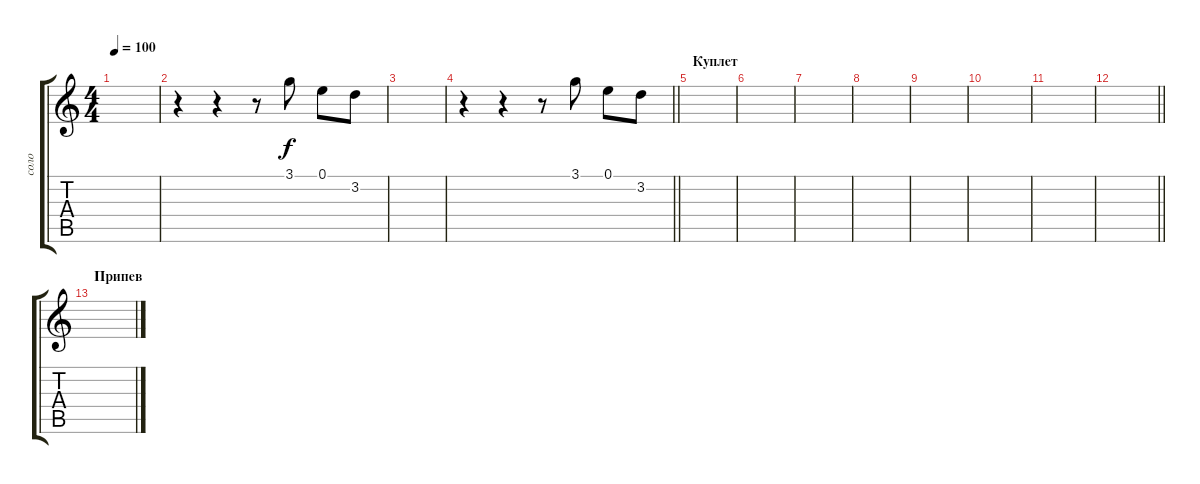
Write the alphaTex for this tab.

\track ("соло" "соло") {instrument distortionguitar}
\staff {score tabs}
\tuning (E4 B3 G3 D3 A2 E2) {hide}
\ts (4 4)
\tempo 100
\clef g2
\ks c
|
r.4 r.4 r.8 3.1.8 0.1.8 3.2.8 |
|
\barLineRight lightlight
r.4 r.4 r.8 3.1.8 0.1.8 3.2.8 |
\section ("" "Куплет")
|
|
|
|
|
|
|
\barLineRight lightlight
|
\section ("" "Припев")
